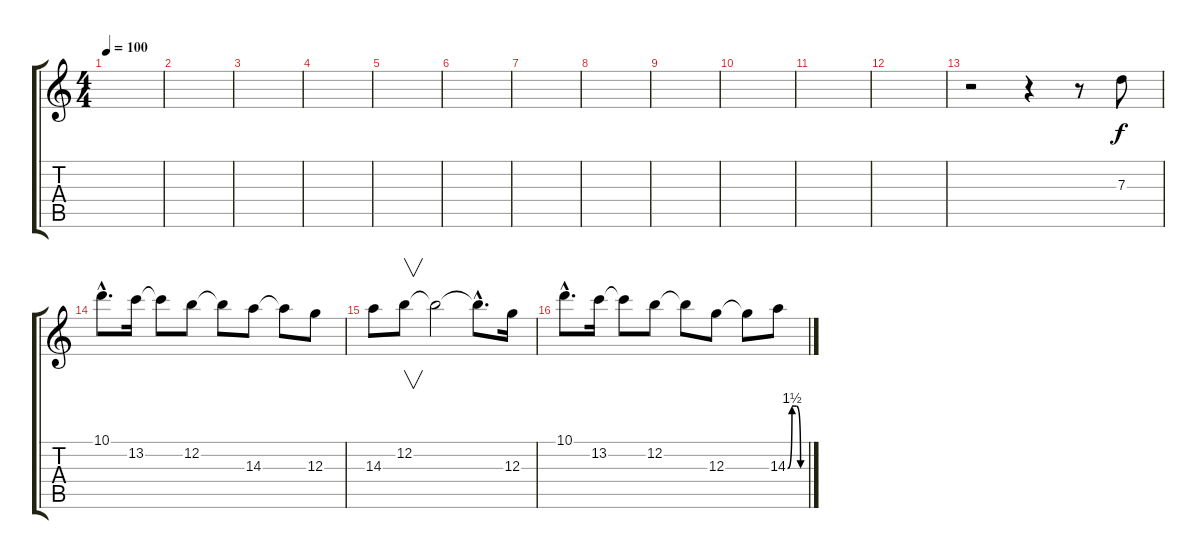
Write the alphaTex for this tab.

\track "" {instrument overdrivenguitar}
\staff {score tabs}
\tuning (E4 B3 G3 D3 A2 E2) {hide}
\ts (4 4)
\tempo 100
\clef g2
\ks c
|
|
|
|
|
|
|
|
|
|
|
|
r.2 r.4 r.8 7.3.8 |
10.1{hac}.8{d} 13.2.16 13.2{t}.8 12.2.8 12.2{t}.8 14.3.8 14.3{t}.8 12.3.8 |
14.3.8 12.2.8{v} 12.2{t}.2 12.2{hac t}.8{d} 12.3.16 |
10.1{hac}.8{d} 13.2.16 13.2{t}.8 12.2.8 12.2{t}.8 12.3.8 12.3{t}.8 14.3{be (custom 0 0 15 6 30 6 45 0 60 0)}.8
